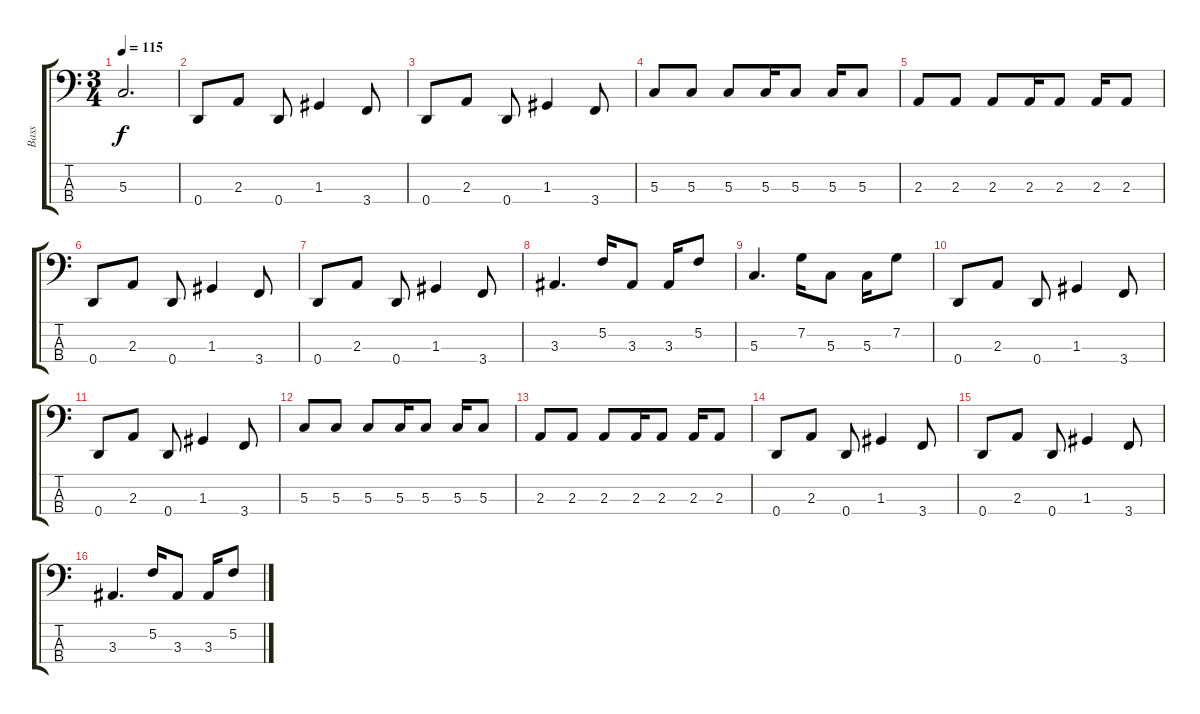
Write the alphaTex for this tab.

\track ("Bass" "Bass") {instrument electricbassfinger}
\staff {score tabs}
\tuning (F2 C2 G1 D1) {hide}
\ts (3 4)
\tempo 115
\clef f4
\ks c
5.3.2{d dy f} |
0.4.8 2.3.8 0.4.8 1.3.4 3.4.8 |
0.4.8 2.3.8 0.4.8 1.3.4 3.4.8 |
5.3.8 5.3.8 5.3.8 5.3.16 5.3.8 5.3.16 5.3.8 |
2.3.8 2.3.8 2.3.8 2.3.16 2.3.8 2.3.16 2.3.8 |
0.4.8 2.3.8 0.4.8 1.3.4 3.4.8 |
0.4.8 2.3.8 0.4.8 1.3.4 3.4.8 |
3.3.4{d} 5.2.16 3.3.8 3.3.16 5.2.8 |
5.3.4{d} 7.2.16 5.3.8 5.3.16 7.2.8 |
0.4.8 2.3.8 0.4.8 1.3.4 3.4.8 |
0.4.8 2.3.8 0.4.8 1.3.4 3.4.8 |
5.3.8 5.3.8 5.3.8 5.3.16 5.3.8 5.3.16 5.3.8 |
2.3.8 2.3.8 2.3.8 2.3.16 2.3.8 2.3.16 2.3.8 |
0.4.8 2.3.8 0.4.8 1.3.4 3.4.8 |
0.4.8 2.3.8 0.4.8 1.3.4 3.4.8 |
3.3.4{d} 5.2.16 3.3.8 3.3.16 5.2.8
